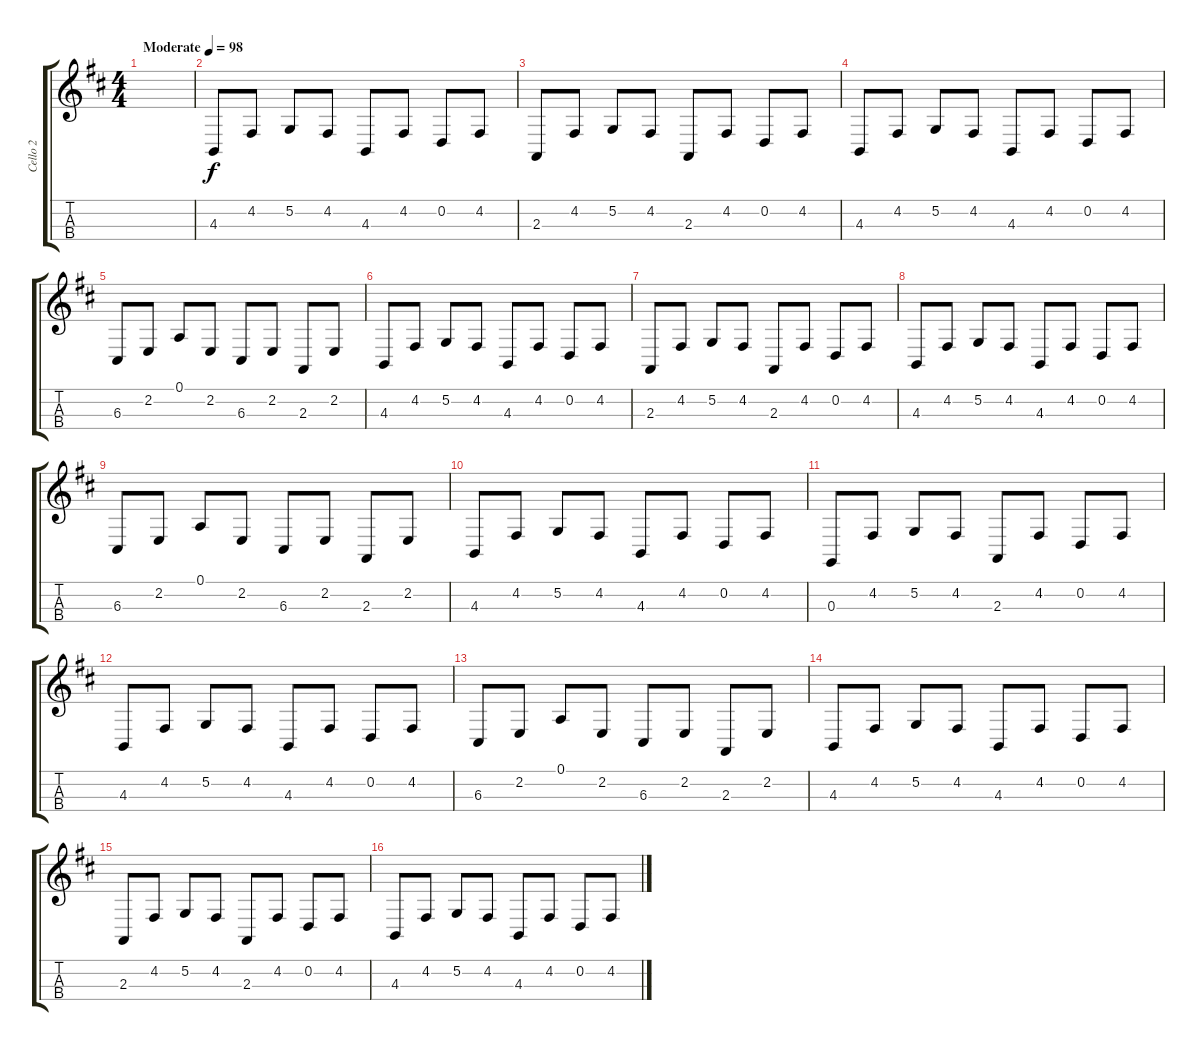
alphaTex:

\track ("Cello 2" "Cello 2") {instrument pizzicatostrings}
\staff {score tabs}
\tuning (A3 D3 G2 C2) {hide}
\ts (4 4)
\tempo (98 "Moderate")
\clef g2
\ks d
|
4.3.8 4.2.8 5.2.8 4.2.8 4.3.8 4.2.8 0.2.8 4.2.8 |
2.3.8 4.2.8 5.2.8 4.2.8 2.3.8 4.2.8 0.2.8 4.2.8 |
4.3.8 4.2.8 5.2.8 4.2.8 4.3.8 4.2.8 0.2.8 4.2.8 |
6.3.8 2.2.8 0.1.8 2.2.8 6.3.8 2.2.8 2.3.8 2.2.8 |
4.3.8 4.2.8 5.2.8 4.2.8 4.3.8 4.2.8 0.2.8 4.2.8 |
2.3.8 4.2.8 5.2.8 4.2.8 2.3.8 4.2.8 0.2.8 4.2.8 |
4.3.8 4.2.8 5.2.8 4.2.8 4.3.8 4.2.8 0.2.8 4.2.8 |
6.3.8 2.2.8 0.1.8 2.2.8 6.3.8 2.2.8 2.3.8 2.2.8 |
4.3.8 4.2.8 5.2.8 4.2.8 4.3.8 4.2.8 0.2.8 4.2.8 |
0.3.8 4.2.8 5.2.8 4.2.8 2.3.8 4.2.8 0.2.8 4.2.8 |
4.3.8 4.2.8 5.2.8 4.2.8 4.3.8 4.2.8 0.2.8 4.2.8 |
6.3.8 2.2.8 0.1.8 2.2.8 6.3.8 2.2.8 2.3.8 2.2.8 |
4.3.8 4.2.8 5.2.8 4.2.8 4.3.8 4.2.8 0.2.8 4.2.8 |
2.3.8 4.2.8 5.2.8 4.2.8 2.3.8 4.2.8 0.2.8 4.2.8 |
4.3.8 4.2.8 5.2.8 4.2.8 4.3.8 4.2.8 0.2.8 4.2.8
